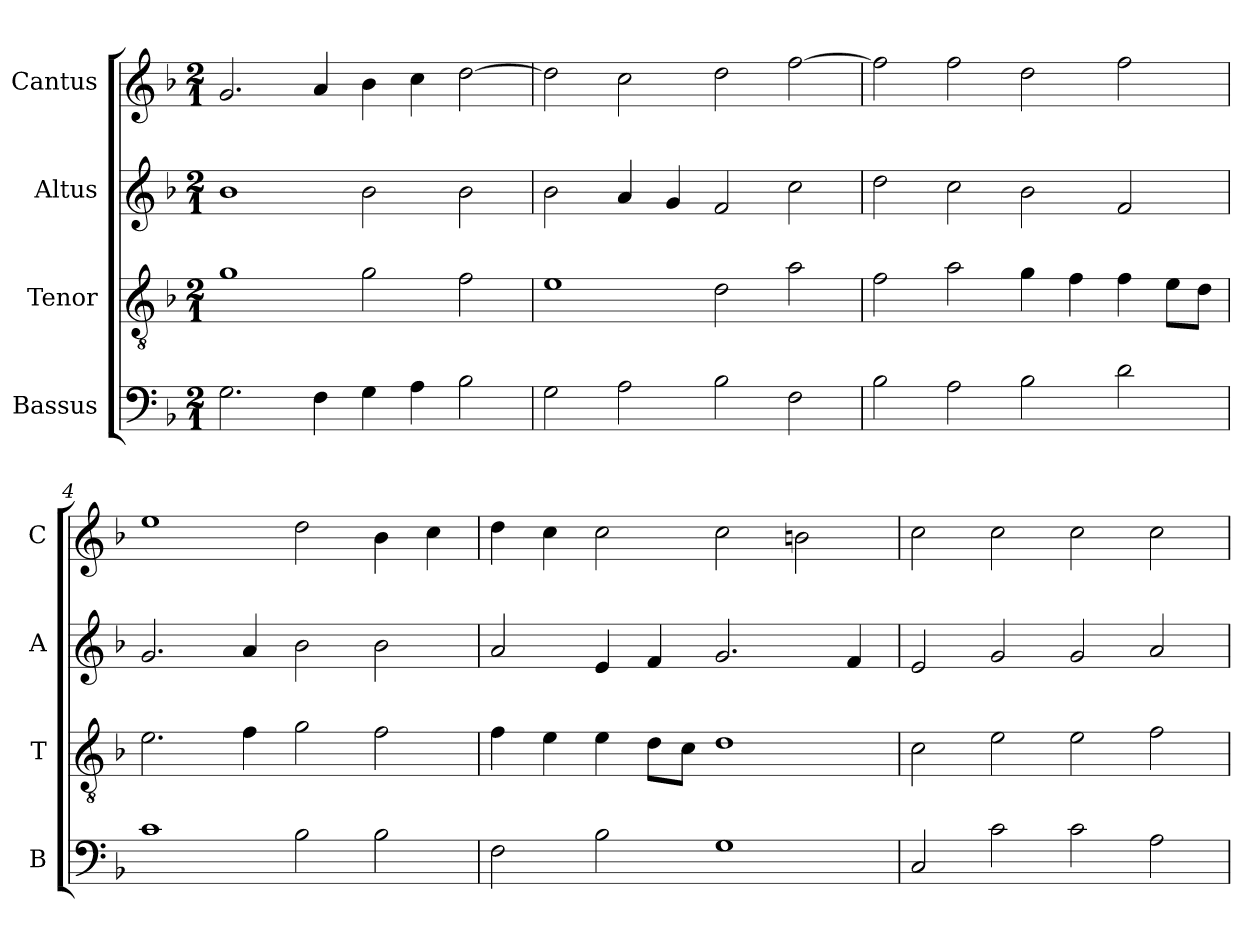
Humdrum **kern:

**kern	**kern	**kern	**kern
*part4	*part3	*part2	*part1
*staff4	*staff3	*staff2	*staff1
*I"Bassus	*I"Tenor	*I"Altus	*I"Cantus
*I'B	*I'T	*I'A	*I'C
*clefF4	*clefGv2	*clefG2	*clefG2
*k[b-]	*k[b-]	*k[b-]	*k[b-]
*M2/1	*M2/1	*M2/1	*M2/1
=1	=1	=1	=1
2.G	1g	1b-	2.g
4F	.	.	4a
4G	2g	2b-	4b-
4A	.	.	4cc
2B-	2f	2b-	[2dd
=2	=2	=2	=2
2G	1e	2b-	2dd]
2A	.	4a	2cc
.	.	4g	.
2B-	2d	2f	2dd
2F	2a	2cc	[2ff
=3	=3	=3	=3
2B-	2f	2dd	2ff]
2A	2a	2cc	2ff
2B-	4g	2b-	2dd
.	4f	.	.
2d	4f	2f	2ff
.	8eL	.	.
.	8dJ	.	.
=4	=4	=4	=4
1c	2.e	2.g	1ee
.	4f	4a	.
2B-	2g	2b-	2dd
2B-	2f	2b-	4b-
.	.	.	4cc
=5	=5	=5	=5
2F	4f	2a	4dd
.	4e	.	4cc
2B-	4e	4e	2cc
.	8dL	4f	.
.	8cJ	.	.
1G	1d	2.g	2cc
.	.	.	2bn
.	.	4f	.
=6	=6	=6	=6
2C	2c	2e	2cc
2c	2e	2g	2cc
2c	2e	2g	2cc
2A	2f	2a	2cc
=	=	=	=
*-	*-	*-	*-
